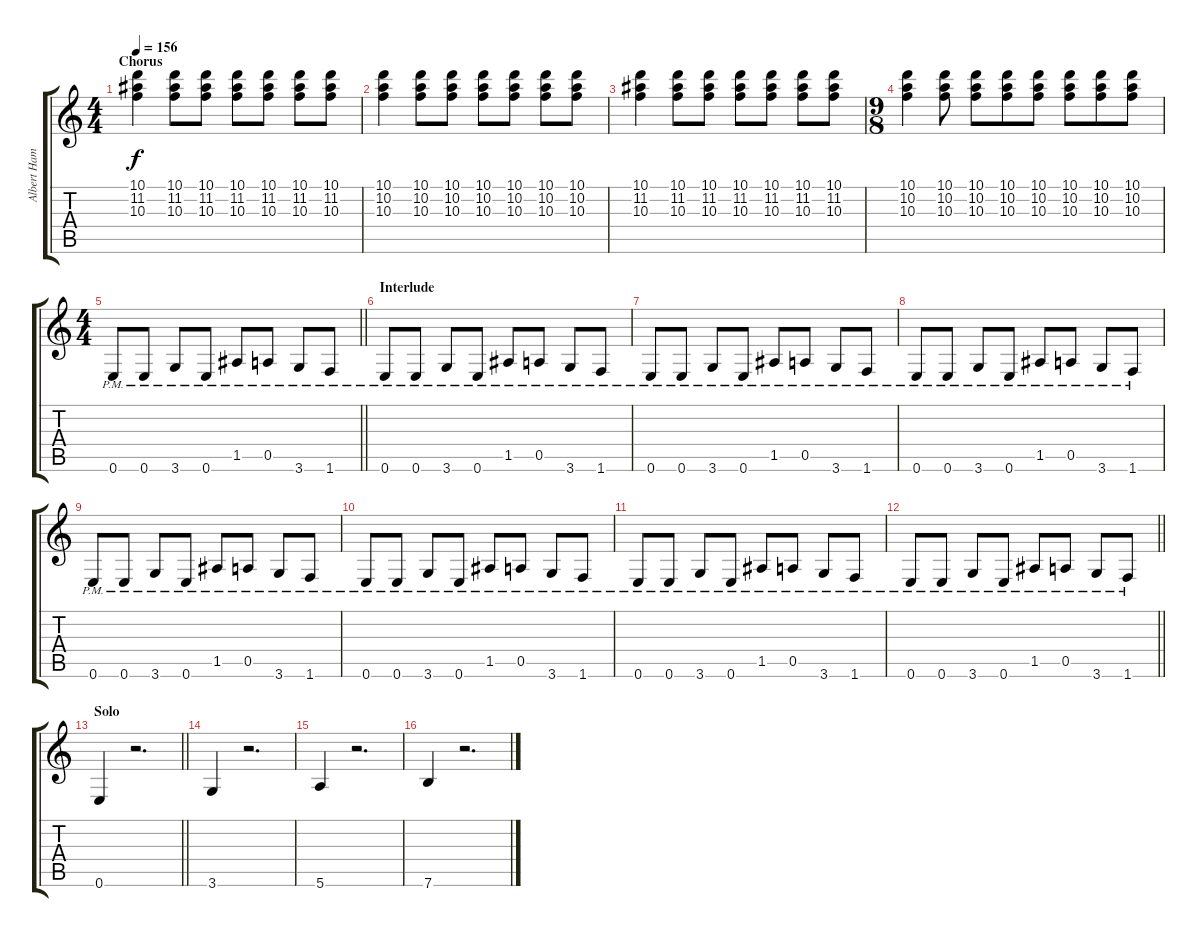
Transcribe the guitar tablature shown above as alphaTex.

\track ("Albert Hammond Jr. (Rythm Guitar)" "Albert Ham") {instrument overdrivenguitar}
\staff {score tabs}
\tuning (E4 B3 G3 D3 A2 E2) {hide}
\ts (4 4)
\section ("" "Chorus")
\tempo 156
\clef g2
\ks c
(10.1 11.2 10.3).4{dy f} (10.1 11.2 10.3).8 (10.1 11.2 10.3).8 (10.1 11.2 10.3).8 (10.1 11.2 10.3).8 (10.1 11.2 10.3).8 (10.1 11.2 10.3).8 |
(10.1 10.2 10.3).4 (10.1 10.2 10.3).8 (10.1 10.2 10.3).8 (10.1 10.2 10.3).8 (10.1 10.2 10.3).8 (10.1 10.2 10.3).8 (10.1 10.2 10.3).8 |
(10.1 11.2 10.3).4 (10.1 11.2 10.3).8 (10.1 11.2 10.3).8 (10.1 11.2 10.3).8 (10.1 11.2 10.3).8 (10.1 11.2 10.3).8 (10.1 11.2 10.3).8 |
\ts (9 8)
(10.1 10.2 10.3).4 (10.1 10.2 10.3).8 (10.1 10.2 10.3).8 (10.1 10.2 10.3).8 (10.1 10.2 10.3).8 (10.1 10.2 10.3).8 (10.1 10.2 10.3).8 (10.1 10.2 10.3).8 |
\ts (4 4)
\barLineRight lightlight
0.6{pm}.8 0.6{pm}.8 3.6{pm}.8 0.6{pm}.8 1.5{pm}.8 0.5{pm}.8 3.6{pm}.8 1.6{pm}.8 |
\section ("" "Interlude")
0.6{pm}.8 0.6{pm}.8 3.6{pm}.8 0.6{pm}.8 1.5{pm}.8 0.5{pm}.8 3.6{pm}.8 1.6{pm}.8 |
0.6{pm}.8 0.6{pm}.8 3.6{pm}.8 0.6{pm}.8 1.5{pm}.8 0.5{pm}.8 3.6{pm}.8 1.6{pm}.8 |
0.6{pm}.8 0.6{pm}.8 3.6{pm}.8 0.6{pm}.8 1.5{pm}.8 0.5{pm}.8 3.6{pm}.8 1.6{pm}.8 |
0.6{pm}.8 0.6{pm}.8 3.6{pm}.8 0.6{pm}.8 1.5{pm}.8 0.5{pm}.8 3.6{pm}.8 1.6{pm}.8 |
0.6{pm}.8 0.6{pm}.8 3.6{pm}.8 0.6{pm}.8 1.5{pm}.8 0.5{pm}.8 3.6{pm}.8 1.6{pm}.8 |
0.6{pm}.8 0.6{pm}.8 3.6{pm}.8 0.6{pm}.8 1.5{pm}.8 0.5{pm}.8 3.6{pm}.8 1.6{pm}.8 |
\barLineRight lightlight
0.6{pm}.8 0.6{pm}.8 3.6{pm}.8 0.6{pm}.8 1.5{pm}.8 0.5{pm}.8 3.6{pm}.8 1.6{pm}.8 |
\section ("" "Solo")
\barLineRight lightlight
0.6.4{instrument overdrivenguitar} r.2{d} |
\section ("" "")
3.6.4 r.2{d} |
5.6.4 r.2{d} |
7.6.4 r.2{d}
